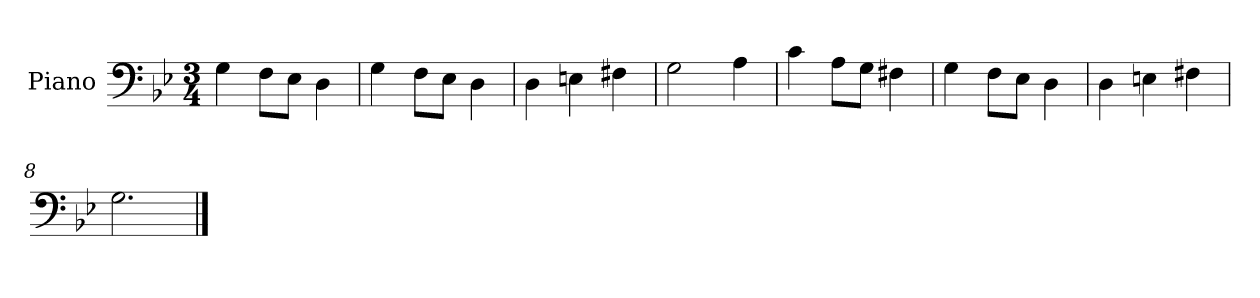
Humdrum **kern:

**kern
*part1
*staff1
*I"Piano
*I'Pno
*clefF4
*k[b-e-]
*g:
*M3/4
=1
4G\
8F\L
8E-\J
4D\
=2
4G\
8F\L
8E-\J
4D\
=3
4D\
4En\
4F#X\
=4
2G\
4A\
=5
4c\
8A\L
8G\J
4F#X\
=6
4G\
8F\L
8E-\J
4D\
=7
4D\
4En\
4F#X\
=8
2.G\
==
*-
